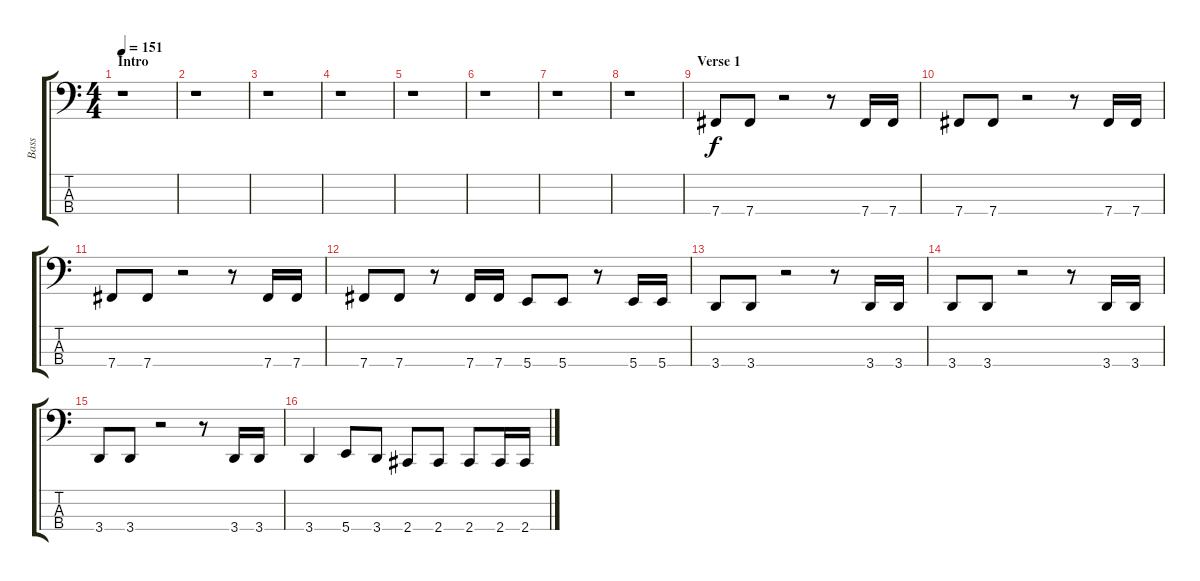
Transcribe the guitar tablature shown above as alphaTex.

\track ("Bass" "Bass") {instrument electricbassfinger}
\staff {score tabs}
\tuning (E2 B1 Gb1 B0) {hide}
\ts (4 4)
\section ("" "Intro")
\tempo 151
\clef f4
\ks c
r.1{dy f instrument electricbassfinger} |
r.1 |
r.1 |
r.1 |
r.1 |
r.1 |
r.1 |
r.1 |
\section ("" "Verse 1")
7.4.8 7.4.8 r.2 r.8 7.4.16 7.4.16 |
7.4.8 7.4.8 r.2 r.8 7.4.16 7.4.16 |
7.4.8 7.4.8 r.2 r.8 7.4.16 7.4.16 |
7.4.8 7.4.8 r.8 7.4.16 7.4.16 5.4.8 5.4.8 r.8 5.4.16 5.4.16 |
3.4.8 3.4.8 r.2 r.8 3.4.16 3.4.16 |
3.4.8 3.4.8 r.2 r.8 3.4.16 3.4.16 |
3.4.8 3.4.8 r.2 r.8 3.4.16 3.4.16 |
3.4.4 5.4.8 3.4.8 2.4.8 2.4.8 2.4.8 2.4.16 2.4.16
